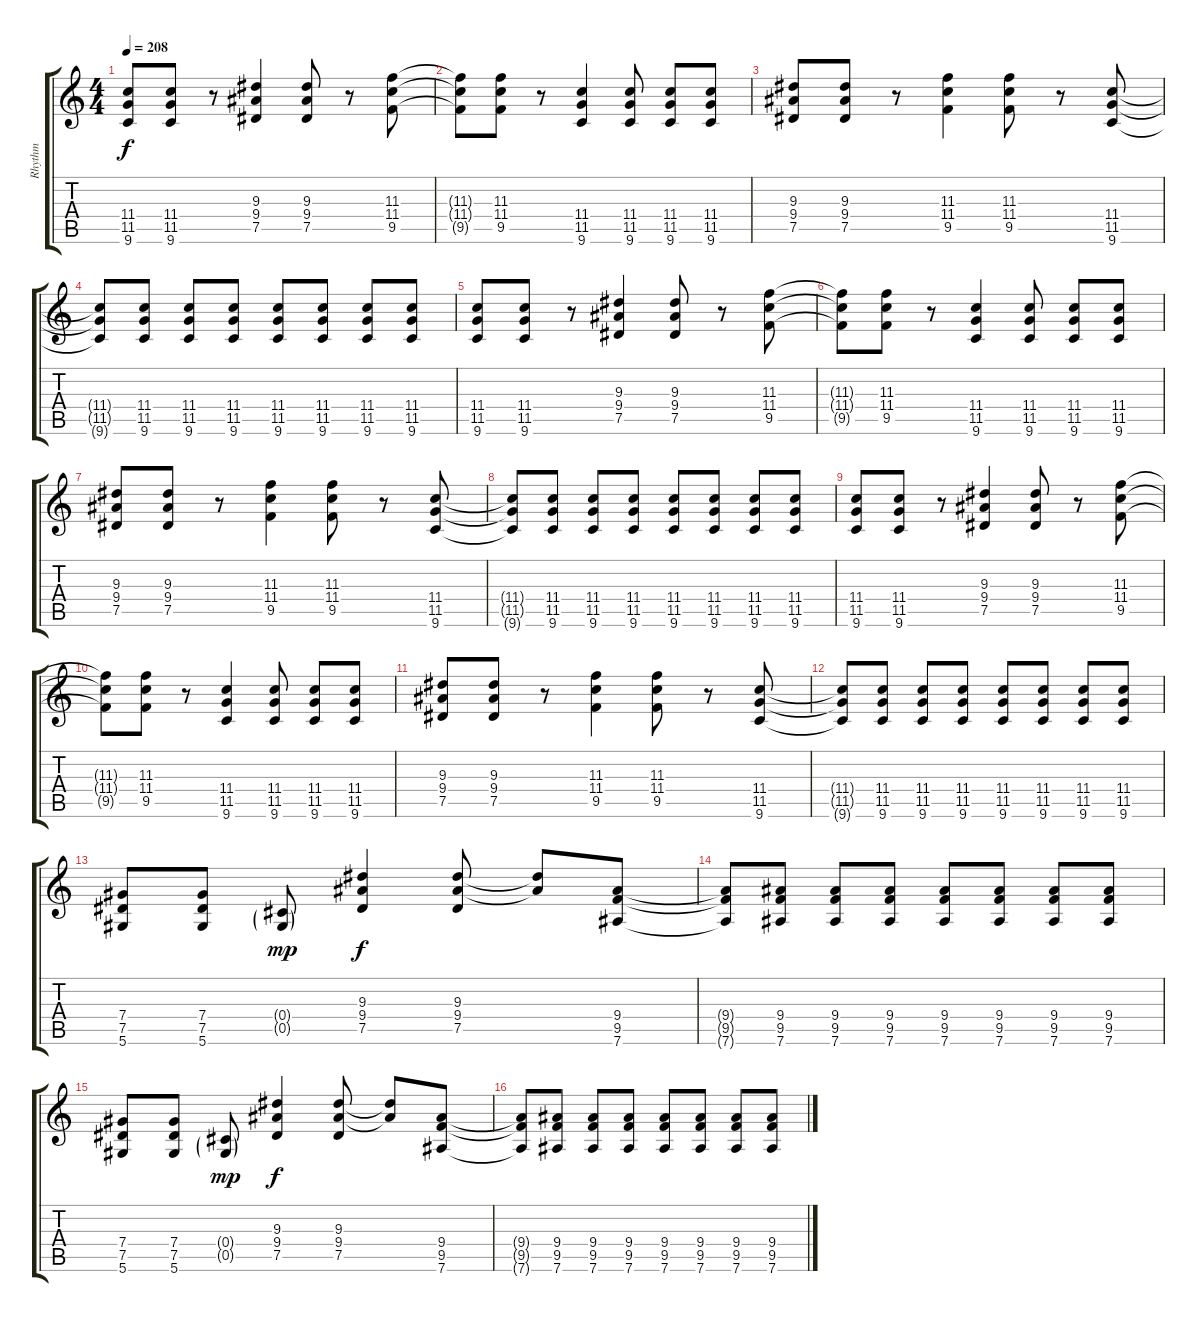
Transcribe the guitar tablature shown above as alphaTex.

\track ("Rhythm" "Rhythm") {instrument distortionguitar}
\staff {score tabs}
\tuning (Eb4 Bb3 Gb3 Db3 Ab2 Eb2) {hide}
\ts (4 4)
\tempo 208
\clef g2
\ks c
(11.4 11.5 9.6).8{dy f} (11.4 11.5 9.6).8 r.8 (9.3 9.4 7.5).4 (9.3 9.4 7.5).8 r.8 (11.3 11.4 9.5).8 |
(11.3{t} 11.4{t} 9.5{t}).8 (11.3 11.4 9.5).8 r.8 (11.4 11.5 9.6).4 (11.4 11.5 9.6).8 (11.4 11.5 9.6).8 (11.4 11.5 9.6).8 |
(9.3 9.4 7.5).8 (9.3 9.4 7.5).8 r.8 (11.3 11.4 9.5).4 (11.3 11.4 9.5).8 r.8 (11.4 11.5 9.6).8 |
(11.4{t} 11.5{t} 9.6{t}).8 (11.4 11.5 9.6).8 (11.4 11.5 9.6).8 (11.4 11.5 9.6).8 (11.4 11.5 9.6).8 (11.4 11.5 9.6).8 (11.4 11.5 9.6).8 (11.4 11.5 9.6).8 |
(11.4 11.5 9.6).8 (11.4 11.5 9.6).8 r.8 (9.3 9.4 7.5).4 (9.3 9.4 7.5).8 r.8 (11.3 11.4 9.5).8 |
(11.3{t} 11.4{t} 9.5{t}).8 (11.3 11.4 9.5).8 r.8 (11.4 11.5 9.6).4 (11.4 11.5 9.6).8 (11.4 11.5 9.6).8 (11.4 11.5 9.6).8 |
(9.3 9.4 7.5).8 (9.3 9.4 7.5).8 r.8 (11.3 11.4 9.5).4 (11.3 11.4 9.5).8 r.8 (11.4 11.5 9.6).8 |
(11.4{t} 11.5{t} 9.6{t}).8 (11.4 11.5 9.6).8 (11.4 11.5 9.6).8 (11.4 11.5 9.6).8 (11.4 11.5 9.6).8 (11.4 11.5 9.6).8 (11.4 11.5 9.6).8 (11.4 11.5 9.6).8 |
(11.4 11.5 9.6).8 (11.4 11.5 9.6).8 r.8 (9.3 9.4 7.5).4 (9.3 9.4 7.5).8 r.8 (11.3 11.4 9.5).8 |
(11.3{t} 11.4{t} 9.5{t}).8 (11.3 11.4 9.5).8 r.8 (11.4 11.5 9.6).4 (11.4 11.5 9.6).8 (11.4 11.5 9.6).8 (11.4 11.5 9.6).8 |
(9.3 9.4 7.5).8 (9.3 9.4 7.5).8 r.8 (11.3 11.4 9.5).4 (11.3 11.4 9.5).8 r.8 (11.4 11.5 9.6).8 |
(11.4{t} 11.5{t} 9.6{t}).8 (11.4 11.5 9.6).8 (11.4 11.5 9.6).8 (11.4 11.5 9.6).8 (11.4 11.5 9.6).8 (11.4 11.5 9.6).8 (11.4 11.5 9.6).8 (11.4 11.5 9.6).8 |
(7.4 7.5 5.6).8 (7.4 7.5 5.6).8 (0.4{g} 0.5{g}).8{dy mp} (9.3 9.4 7.5).4{dy f} (9.3 9.4 7.5).8 (9.3{t} 9.4{t}).8 (9.4 9.5 7.6).8 |
(9.4{t} 9.5{t} 7.6{t}).8 (9.4 9.5 7.6).8 (9.4 9.5 7.6).8 (9.4 9.5 7.6).8 (9.4 9.5 7.6).8 (9.4 9.5 7.6).8 (9.4 9.5 7.6).8 (9.4 9.5 7.6).8 |
(7.4 7.5 5.6).8 (7.4 7.5 5.6).8 (0.4{g} 0.5{g}).8{dy mp} (9.3 9.4 7.5).4{dy f} (9.3 9.4 7.5).8 (9.3{t} 9.4{t}).8 (9.4 9.5 7.6).8 |
(9.4{t} 9.5{t} 7.6{t}).8 (9.4 9.5 7.6).8 (9.4 9.5 7.6).8 (9.4 9.5 7.6).8 (9.4 9.5 7.6).8 (9.4 9.5 7.6).8 (9.4 9.5 7.6).8 (9.4 9.5 7.6).8
